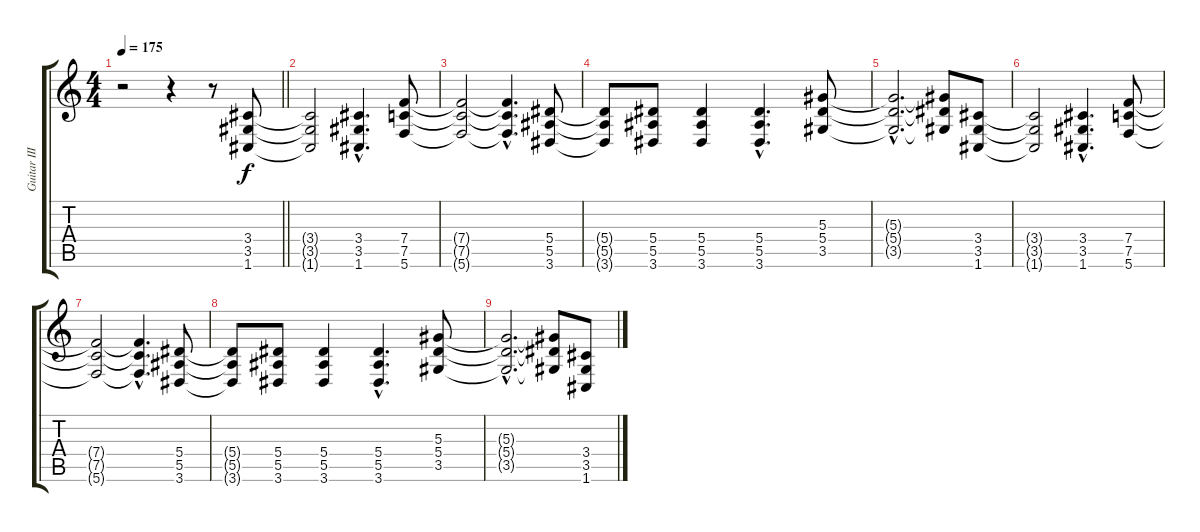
\track ("Guitar III" "Guitar III") {instrument distortionguitar}
\staff {score tabs}
\tuning (C4 G3 Eb3 Bb2 F2 C2) {hide}
\ts (4 4)
\tempo 175
\clef g2
\barLineRight lightlight
\ks c
r.2{dy f} r.4 r.8 (3.4 3.5 1.6).8 |
(3.4{t} 3.5{t} 1.6{t}).2 (3.4{hac} 3.5{hac} 1.6{hac}).4{d} (7.4 7.5 5.6).8 |
(7.4{t} 7.5{t} 5.6{t}).2 (7.4{hac t} 7.5{hac t} 5.6{hac t}).4{d} (5.4 5.5 3.6).8 |
(5.4{t} 5.5{t} 3.6{t}).8 (5.4 5.5 3.6).8 (5.4 5.5 3.6).4 (5.4{hac} 5.5{hac} 3.6{hac}).4{d} (5.3 5.4 3.5).8 |
(5.3{hac t} 5.4{hac t} 3.5{hac t}).2{d} (5.3{t} 5.4{t} 3.5{t}).8 (3.4 3.5 1.6).8 |
(3.4{t} 3.5{t} 1.6{t}).2 (3.4{hac} 3.5{hac} 1.6{hac}).4{d} (7.4 7.5 5.6).8 |
(7.4{t} 7.5{t} 5.6{t}).2 (7.4{hac t} 7.5{hac t} 5.6{hac t}).4{d} (5.4 5.5 3.6).8 |
(5.4{t} 5.5{t} 3.6{t}).8 (5.4 5.5 3.6).8 (5.4 5.5 3.6).4 (5.4{hac} 5.5{hac} 3.6{hac}).4{d} (5.3 5.4 3.5).8 |
(5.3{hac t} 5.4{hac t} 3.5{hac t}).2{d} (5.3{t} 5.4{t} 3.5{t}).8 (3.4 3.5 1.6).8
